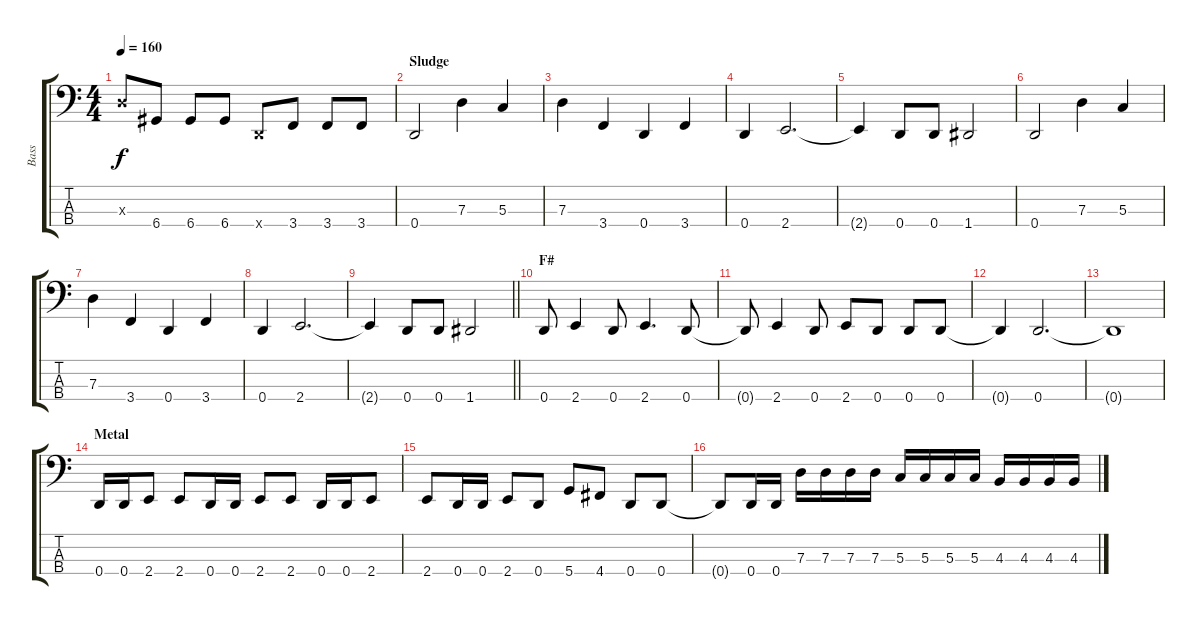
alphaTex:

\track ("Bass" "Bass") {instrument electricbassfinger}
\staff {score tabs}
\tuning (F2 C2 G1 D1) {hide}
\ts (4 4)
\tempo 160
\clef f4
\ks c
7.3{x}.8{dy f} 6.4.8 6.4.8 6.4.8 0.4{x}.8 3.4.8 3.4.8 3.4.8 |
\section ("" "Sludge")
0.4.2 7.3.4 5.3.4 |
7.3.4 3.4.4 0.4.4 3.4.4 |
0.4.4 2.4.2{d} |
2.4{t}.4 0.4.8 0.4.8 1.4.2 |
0.4.2 7.3.4 5.3.4 |
7.3.4 3.4.4 0.4.4 3.4.4 |
0.4.4 2.4.2{d} |
\barLineRight lightlight
2.4{t}.4 0.4.8 0.4.8 1.4.2 |
\section ("" "F#")
0.4.8 2.4.4 0.4.8 2.4.4{d} 0.4.8 |
0.4{t}.8 2.4.4 0.4.8 2.4.8 0.4.8 0.4.8 0.4.8 |
0.4{t}.4 0.4.2{d} |
0.4{t}.1 |
\section ("" "Metal")
0.4.16 0.4.16 2.4.8 2.4.8 0.4.16 0.4.16 2.4.8 2.4.8 0.4.16 0.4.16 2.4.8 |
2.4.8 0.4.16 0.4.16 2.4.8 0.4.8 5.4.8 4.4.8 0.4.8 0.4.8 |
0.4{t}.8 0.4.16 0.4.16 7.3.16 7.3.16 7.3.16 7.3.16 5.3.16 5.3.16 5.3.16 5.3.16 4.3.16 4.3.16 4.3.16 4.3.16
